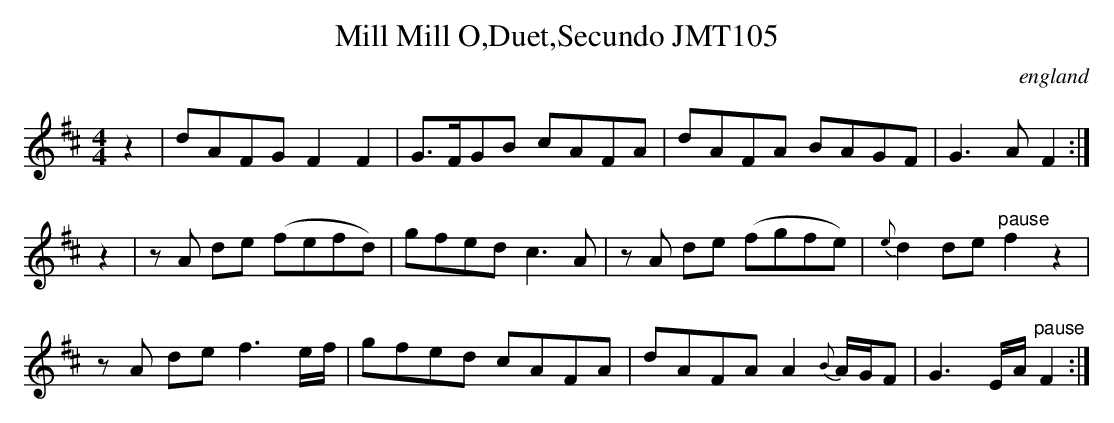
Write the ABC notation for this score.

X:1
T:Mill Mill O,Duet,Secundo JMT105
O:england
M:4/4
L:1/8
K:D
z2|dAFGF2F2|G>FGB cAFA|dAFA BAGF|G3AF2:|
z2|zA de (fefd)|gfedc3A|zA de (fgfe)|{e}d2de"pause"f2z2|
zA def3e/f/|gfed cAFA|dAFAA2{B}A/G/F|G3E/A/"pause"F2:|]
